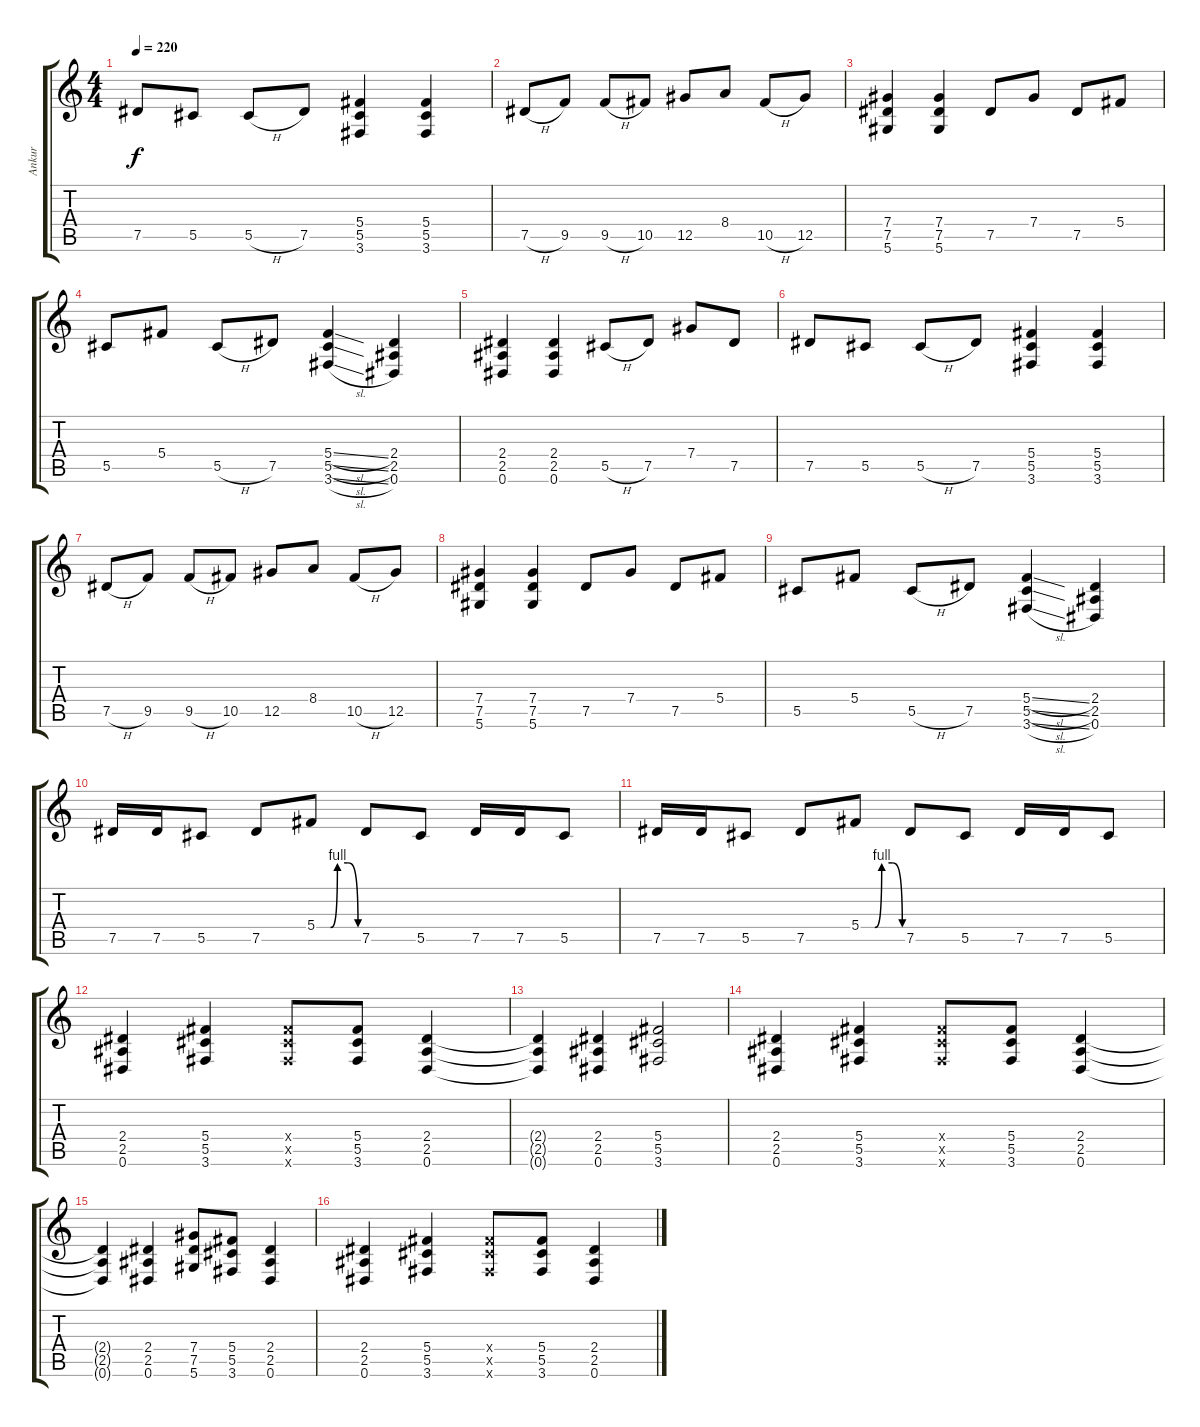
\track ("Ankur" "Ankur") {instrument overdrivenguitar}
\staff {score tabs}
\tuning (Eb4 Bb3 Gb3 Db3 Ab2 Eb2) {hide}
\ts (4 4)
\tempo 220
\clef g2
\ks c
7.5.8{dy f} 5.5.8 5.5{h}.8 7.5.8 (5.4 5.5 3.6).4 (5.4 5.5 3.6).4 |
7.5{h}.8 9.5.8 9.5{h}.8 10.5.8 12.5.8 8.4.8 10.5{h}.8 12.5.8 |
(7.4 7.5 5.6).4 (7.4 7.5 5.6).4 7.5.8 7.4.8 7.5.8 5.4.8 |
5.5.8 5.4.8 5.5{h}.8 7.5.8 (5.4{sl} 5.5{sl} 3.6{sl}).4 (2.4 2.5 0.6).4 |
(2.4 2.5 0.6).4 (2.4 2.5 0.6).4 5.5{h}.8 7.5.8 7.4.8 7.5.8 |
7.5.8 5.5.8 5.5{h}.8 7.5.8 (5.4 5.5 3.6).4 (5.4 5.5 3.6).4 |
7.5{h}.8 9.5.8 9.5{h}.8 10.5.8 12.5.8 8.4.8 10.5{h}.8 12.5.8 |
(7.4 7.5 5.6).4 (7.4 7.5 5.6).4 7.5.8 7.4.8 7.5.8 5.4.8 |
5.5.8 5.4.8 5.5{h}.8 7.5.8 (5.4{sl} 5.5{sl} 3.6{sl}).4 (2.4 2.5 0.6).4 |
7.5.16 7.5.16 5.5.8 7.5.8 5.4{be (custom 0 0 10 0 20 0 30 4 45 4 60 0)}.8 7.5.8 5.5.8 7.5.16 7.5.16 5.5.8 |
7.5.16 7.5.16 5.5.8 7.5.8 5.4{be (custom 0 0 10 0 20 0 30 4 45 4 60 0)}.8 7.5.8 5.5.8 7.5.16 7.5.16 5.5.8 |
(2.4 2.5 0.6).4 (5.4 5.5 3.6).4 (5.4{x} 5.5{x} 3.6{x}).8 (5.4 5.5 3.6).8 (2.4 2.5 0.6).4 |
(2.4{t} 2.5{t} 0.6{t}).4 (2.4 2.5 0.6).4 (5.4 5.5 3.6).2 |
(2.4 2.5 0.6).4 (5.4 5.5 3.6).4 (5.4{x} 5.5{x} 3.6{x}).8 (5.4 5.5 3.6).8 (2.4 2.5 0.6).4 |
(2.4{t} 2.5{t} 0.6{t}).4 (2.4 2.5 0.6).4 (7.4 7.5 5.6).8 (5.4 5.5 3.6).8 (2.4 2.5 0.6).4 |
(2.4 2.5 0.6).4 (5.4 5.5 3.6).4 (5.4{x} 5.5{x} 3.6{x}).8 (5.4 5.5 3.6).8 (2.4 2.5 0.6).4
